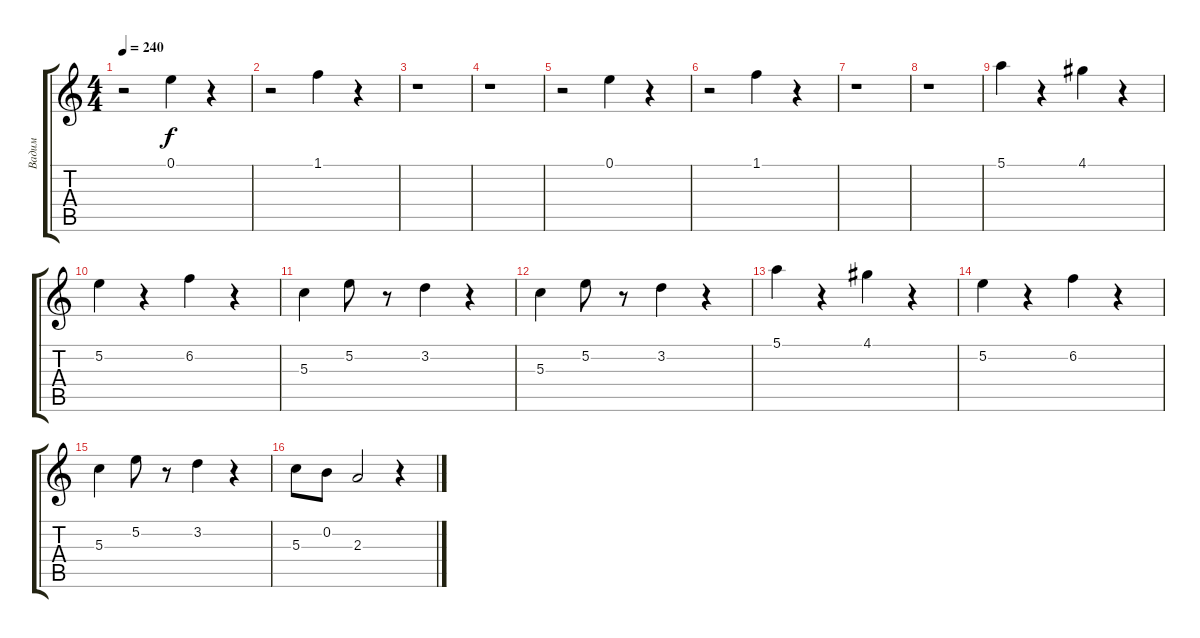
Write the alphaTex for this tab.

\track ("Вадим" "Вадим") {instrument distortionguitar}
\staff {score tabs}
\tuning (E4 B3 G3 D3 A2 E2) {hide}
\ts (4 4)
\tempo 240
\clef g2
\ks c
r.2{dy f} 0.1.4 r.4 |
r.2 1.1.4 r.4 |
r.1 |
r.1 |
r.2 0.1.4 r.4 |
r.2 1.1.4 r.4 |
r.1 |
r.1 |
5.1.4 r.4 4.1.4 r.4 |
5.2.4 r.4 6.2.4 r.4 |
5.3.4 5.2.8 r.8 3.2.4 r.4 |
5.3.4 5.2.8 r.8 3.2.4 r.4 |
5.1.4 r.4 4.1.4 r.4 |
5.2.4 r.4 6.2.4 r.4 |
5.3.4 5.2.8 r.8 3.2.4 r.4 |
5.3.8 0.2.8 2.3.2 r.4
